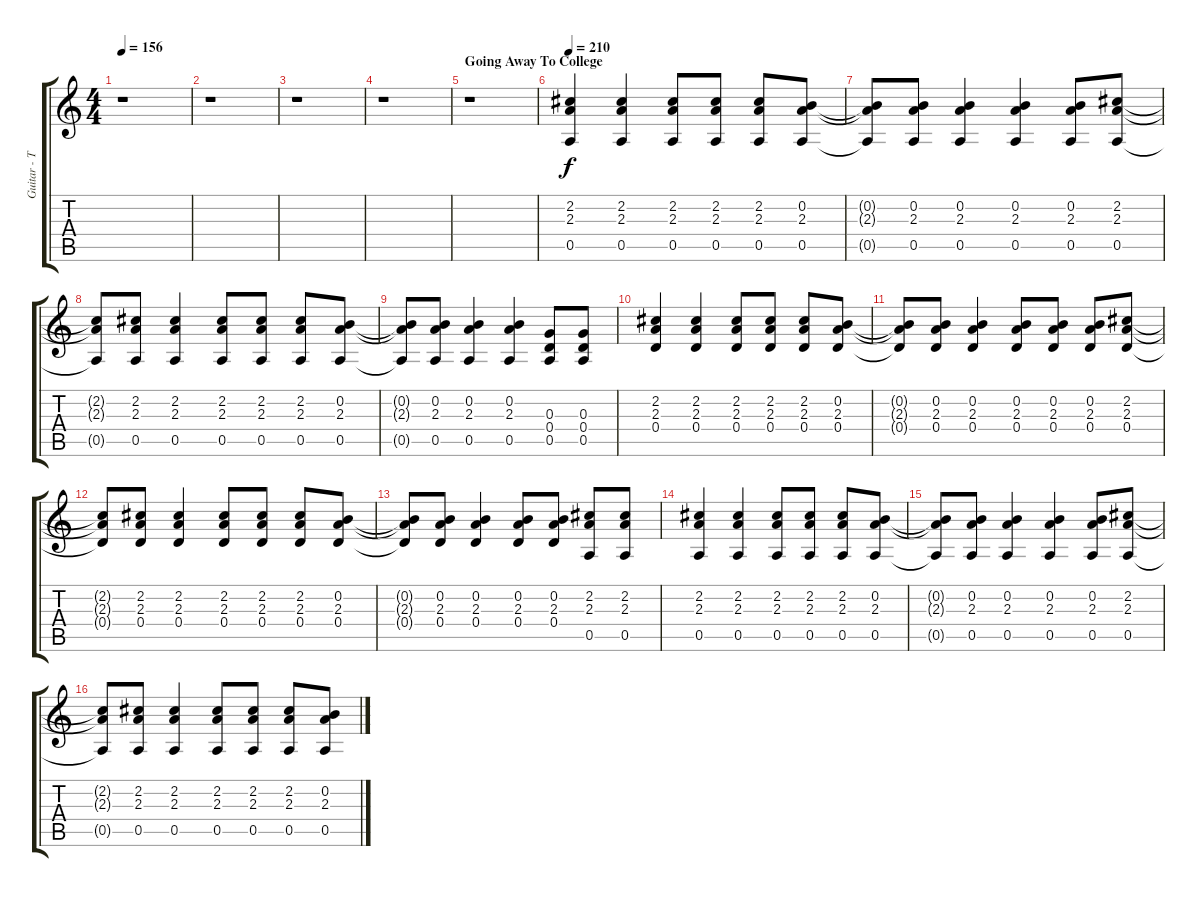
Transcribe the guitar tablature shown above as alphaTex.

\track ("Guitar - Tom Mattew Delonge" "Guitar - T") {instrument overdrivenguitar}
\staff {score tabs}
\tuning (E4 B3 G3 D3 A2 E2) {hide}
\ts (4 4)
\tempo 156
\clef g2
\ks c
r.1{dy f} |
r.1 |
r.1 |
r.1 |
\section ("" "Going Away To College")
r.1 |
\tempo 210
(2.2 2.3 0.5).4{instrument acousticguitarsteel} (2.2 2.3 0.5).4 (2.2 2.3 0.5).8 (2.2 2.3 0.5).8 (2.2 2.3 0.5).8 (0.2 2.3 0.5).8 |
(0.2{t} 2.3{t} 0.5{t}).8 (0.2 2.3 0.5).8 (0.2 2.3 0.5).4 (0.2 2.3 0.5).4 (0.2 2.3 0.5).8 (2.2 2.3 0.5).8 |
(2.2{t} 2.3{t} 0.5{t}).8 (2.2 2.3 0.5).8 (2.2 2.3 0.5).4 (2.2 2.3 0.5).8 (2.2 2.3 0.5).8 (2.2 2.3 0.5).8 (0.2 2.3 0.5).8 |
(0.2{t} 2.3{t} 0.5{t}).8 (0.2 2.3 0.5).8 (0.2 2.3 0.5).4 (0.2 2.3 0.5).4 (0.3 0.4 0.5).8 (0.3 0.4 0.5).8 |
(2.2 2.3 0.4).4 (2.2 2.3 0.4).4 (2.2 2.3 0.4).8 (2.2 2.3 0.4).8 (2.2 2.3 0.4).8 (0.2 2.3 0.4).8 |
(0.2{t} 2.3{t} 0.4{t}).8 (0.2 2.3 0.4).8 (0.2 2.3 0.4).4 (0.2 2.3 0.4).8 (0.2 2.3 0.4).8 (0.2 2.3 0.4).8 (2.2 2.3 0.4).8 |
(2.2{t} 2.3{t} 0.4{t}).8 (2.2 2.3 0.4).8 (2.2 2.3 0.4).4 (2.2 2.3 0.4).8 (2.2 2.3 0.4).8 (2.2 2.3 0.4).8 (0.2 2.3 0.4).8 |
(0.2{t} 2.3{t} 0.4{t}).8 (0.2 2.3 0.4).8 (0.2 2.3 0.4).4 (0.2 2.3 0.4).8 (0.2 2.3 0.4).8 (2.2 2.3 0.5).8 (2.2 2.3 0.5).8 |
(2.2 2.3 0.5).4 (2.2 2.3 0.5).4 (2.2 2.3 0.5).8 (2.2 2.3 0.5).8 (2.2 2.3 0.5).8 (0.2 2.3 0.5).8 |
(0.2{t} 2.3{t} 0.5{t}).8 (0.2 2.3 0.5).8 (0.2 2.3 0.5).4 (0.2 2.3 0.5).4 (0.2 2.3 0.5).8 (2.2 2.3 0.5).8 |
(2.2{t} 2.3{t} 0.5{t}).8 (2.2 2.3 0.5).8 (2.2 2.3 0.5).4 (2.2 2.3 0.5).8 (2.2 2.3 0.5).8 (2.2 2.3 0.5).8 (0.2 2.3 0.5).8
